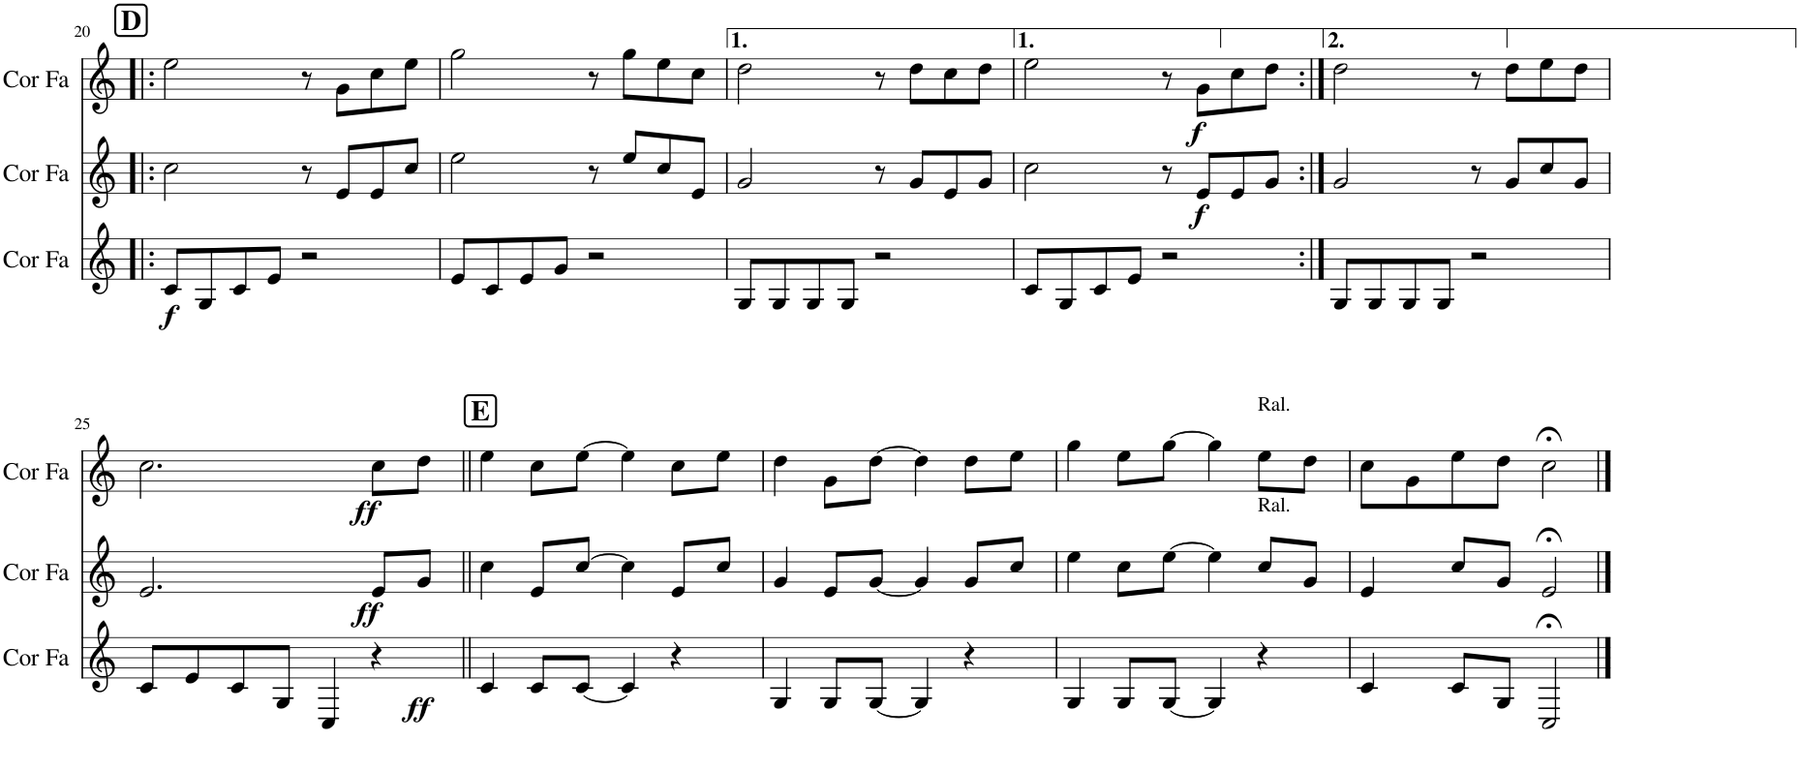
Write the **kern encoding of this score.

**kern	**dynam	**kern	**dynam	**kern	**dynam
*part3	*part3	*part2	*part2	*part1	*part1
*staff3	*staff3	*staff2	*staff2	*staff1	*staff1
*I"Cor en Fa	*	*I"Cor en Fa	*	*I"Cor en Fa	*
*I'Cor Fa	*	*I'Cor Fa	*	*I'Cor Fa	*
!!LO:PB:g=z
*clefG2	*	*clefG2	*	*clefG2	*
*Trd4c7	*	*Trd4c7	*	*Trd4c7	*
*k[]	*	*k[]	*	*k[]	*
*M4/4	*	*M4/4	*	*M4/4	*
!!LO:REH:place=s1:a:B:cj:fs=14:t=D
=20!|:	=20!|:	=20!|:	=20!|:	=20!|:	=20!|:
!	!LO:DY:b	!	!	!	!
8c/L	f	2cc\	.	2ee\	.
8G/	.	.	.	.	.
8c/	.	.	.	.	.
8e/J	.	.	.	.	.
2r	.	8r	.	8r	.
.	.	8e/L	.	8g\L	.
.	.	8e/	.	8cc\	.
.	.	8cc/J	.	8ee\J	.
=21	=21	=21	=21	=21	=21
8e/L	.	2ee\	.	2gg\	.
8c/	.	.	.	.	.
8e/	.	.	.	.	.
8g/J	.	.	.	.	.
2r	.	8r	.	8r	.
.	.	8ee/L	.	8gg\L	.
.	.	8cc/	.	8ee\	.
.	.	8e/J	.	8cc\J	.
=22	=22	=22	=22	=22	=22
8G/L	.	2g/	.	2dd\	.
8G/	.	.	.	.	.
8G/	.	.	.	.	.
8G/J	.	.	.	.	.
2r	.	8r	.	8r	.
.	.	8g/L	.	8dd\L	.
.	.	8e/	.	8cc\	.
.	.	8g/J	.	8dd\J	.
=23	=23	=23	=23	=23	=23
8c/L	.	2cc\	.	2ee\	.
8G/	.	.	.	.	.
8c/	.	.	.	.	.
8e/J	.	.	.	.	.
2r	.	8r	.	8r	.
!	!	!	!LO:DY:b	!	!LO:DY:b
.	.	8e/L	f	8g\L	f
.	.	8e/	.	8cc\	.
.	.	8g/J	.	8dd\J	.
=24:|!	=24:|!	=24:|!	=24:|!	=24:|!	=24:|!
8G/L	.	2g/	.	2dd\	.
8G/	.	.	.	.	.
8G/	.	.	.	.	.
8G/J	.	.	.	.	.
2r	.	8r	.	8r	.
.	.	8g/L	.	8dd\L	.
.	.	8cc/	.	8ee\	.
.	.	8g/J	.	8dd\J	.
!!LO:LB:g=z
=25	=25	=25	=25	=25	=25
8c/L	.	2.e/	.	2.cc\	.
8e/	.	.	.	.	.
8c/	.	.	.	.	.
8G/J	.	.	.	.	.
4C/	.	.	.	.	.
!	!LO:DY:b	!	!LO:DY:b	!	!LO:DY:b
4r	ff	8e/L	ff	8cc\L	ff
.	.	8g/J	.	8dd\J	.
!!LO:REH:place=s1:a:B:cj:fs=14:t=E
=26||	=26||	=26||	=26||	=26||	=26||
4c/	.	4cc\	.	4ee\	.
8c/L	.	8e/L	.	8cc\L	.
[8c/J	.	[8cc/J	.	[8ee\J	.
4c/]	.	4cc\]	.	4ee\]	.
4r	.	8e/L	.	8cc\L	.
.	.	8cc/J	.	8ee\J	.
=27	=27	=27	=27	=27	=27
4G/	.	4g/	.	4dd\	.
8G/L	.	8e/L	.	8g\L	.
[8G/J	.	[8g/J	.	[8dd\J	.
4G/]	.	4g/]	.	4dd\]	.
4r	.	8g/L	.	8dd\L	.
.	.	8cc/J	.	8ee\J	.
=28	=28	=28	=28	=28	=28
4G/	.	4ee\	.	4gg\	.
8G/L	.	8cc\L	.	8ee\L	.
[8G/J	.	[8ee\J	.	[8gg\J	.
4G/]	.	4ee\]	.	4gg\]	.
!	!	!	!	!LO:TX:a:t=Ral.	!
!	!	!LO:TX:a:t=Ral.	!	!	!
4r	.	8cc/L	.	8ee\L	.
.	.	8g/J	.	8dd\J	.
=29	=29	=29	=29	=29	=29
4c/	.	4e/	.	8cc\L	.
.	.	.	.	8g\	.
8c/L	.	8cc/L	.	8ee\	.
8G/J	.	8g/J	.	8dd\J	.
2C;</	.	2e;</	.	2cc;<\	.
==	==	==	==	==	==
*-	*-	*-	*-	*-	*-
